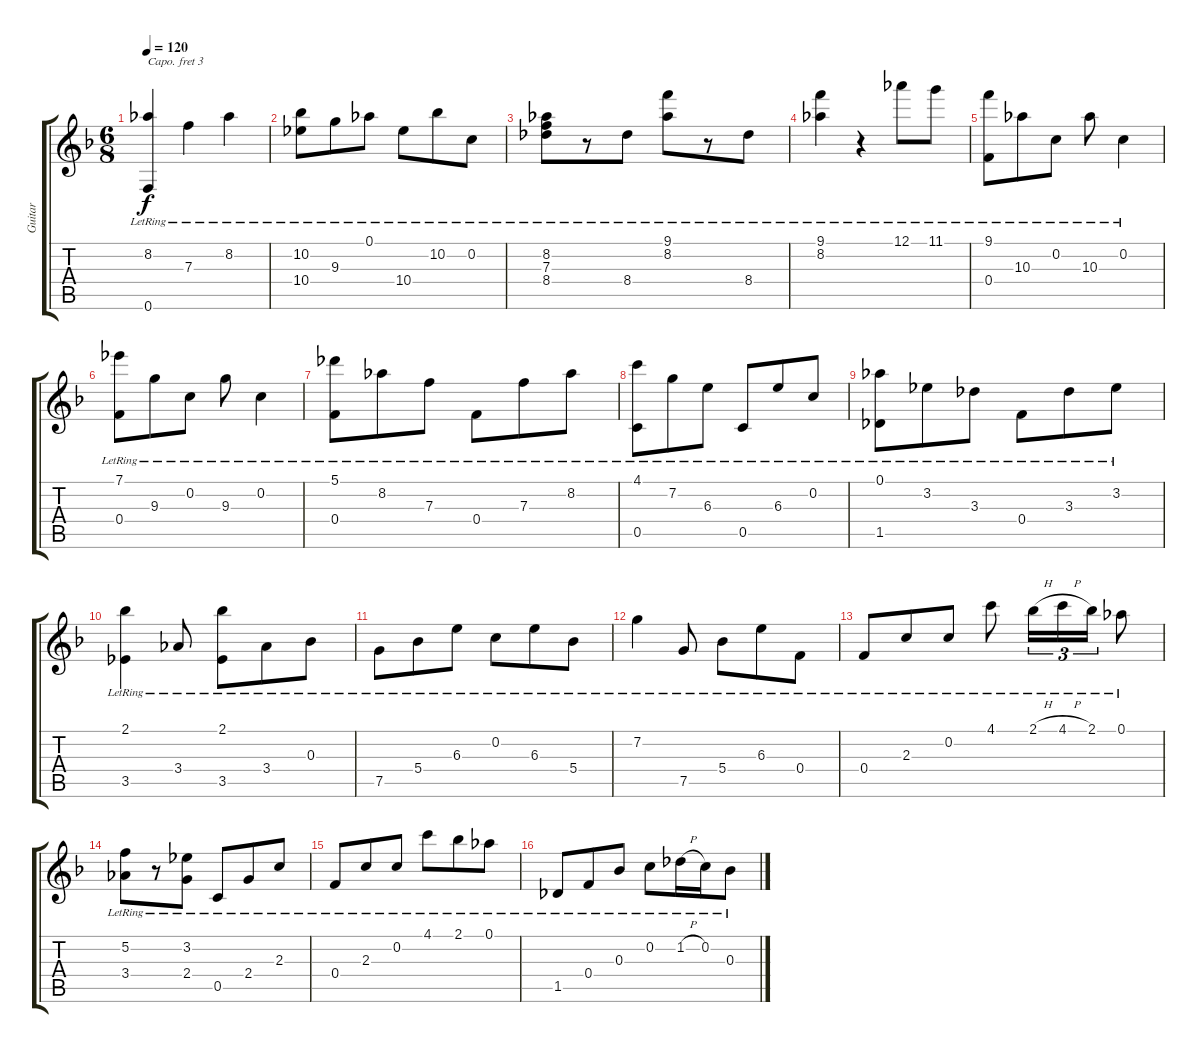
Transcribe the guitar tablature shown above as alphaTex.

\track ("Guitar" "Guitar") {instrument acousticguitarnylon}
\staff {score tabs}
\capo 3
\tuning (F4 A3 G3 D3 A2 D2) {hide}
\ts (6 8)
\tempo 120
\clef g2
\ks dminor
(8.2{lr} 0.6{lr}).4{dy f} 7.3{lr}.4 8.2{lr}.4 |
(10.2{lr} 10.4{lr}).8 9.3{lr}.8 0.1{lr}.8 10.4{lr}.8 10.2{lr}.8 0.2{lr}.8 |
(8.2{lr} 7.3{lr} 8.4{lr}).8 r.8 8.4{lr}.8 (9.1{lr} 8.2{lr}).8 r.8 8.4{lr}.8 |
(9.1{lr} 8.2{lr}).4 r.4 12.1{lr}.8 11.1{lr}.8 |
(9.1{lr} 0.4{lr}).8 10.3{lr}.8 0.2{lr}.8 10.3{lr}.8 0.2{lr}.4 |
(7.1{lr} 0.4{lr}).8 9.3{lr}.8 0.2{lr}.8 9.3{lr}.8 0.2{lr}.4 |
(5.1{lr} 0.4{lr}).8 8.2{lr}.8 7.3{lr}.8 0.4{lr}.8 7.3{lr}.8 8.2{lr}.8 |
(4.1{lr} 0.5{lr}).8 7.2{lr}.8 6.3{lr}.8 0.5{lr}.8 6.3{lr}.8 0.2{lr}.8 |
(0.1{lr} 1.5{lr}).8 3.2{lr}.8 3.3{lr}.8 0.4{lr}.8 3.3{lr}.8 3.2{lr}.8 |
(2.1{lr} 3.5{lr}).4 3.4{lr}.8 (2.1{lr} 3.5{lr}).8 3.4{lr}.8 0.3{lr}.8 |
7.5{lr}.8 5.4{lr}.8 6.3{lr}.8 0.2{lr}.8 6.3{lr}.8 5.4{lr}.8 |
7.2{lr}.4 7.5{lr}.8 5.4{lr}.8 6.3{lr}.8 0.4{lr}.8 |
0.4{lr}.8 2.3{lr}.8 0.2{lr}.8 4.1{lr}.8 2.1{h lr}.16{tu (3 2)} 4.1{h lr}.16{tu (3 2)} 2.1{lr}.16{tu (3 2)} 0.1{lr}.8 |
(5.2{lr} 3.4{lr}).8 r.8 (3.2{lr} 2.4{lr}).8 0.5{lr}.8 2.4{lr}.8 2.3{lr}.8 |
0.4{lr}.8 2.3{lr}.8 0.2{lr}.8 4.1{lr}.8 2.1{lr}.8 0.1{lr}.8 |
1.5{lr}.8 0.4{lr}.8 0.3{lr}.8 0.2{lr}.8 1.2{h lr}.16 0.2{lr}.16 0.3{lr}.8
